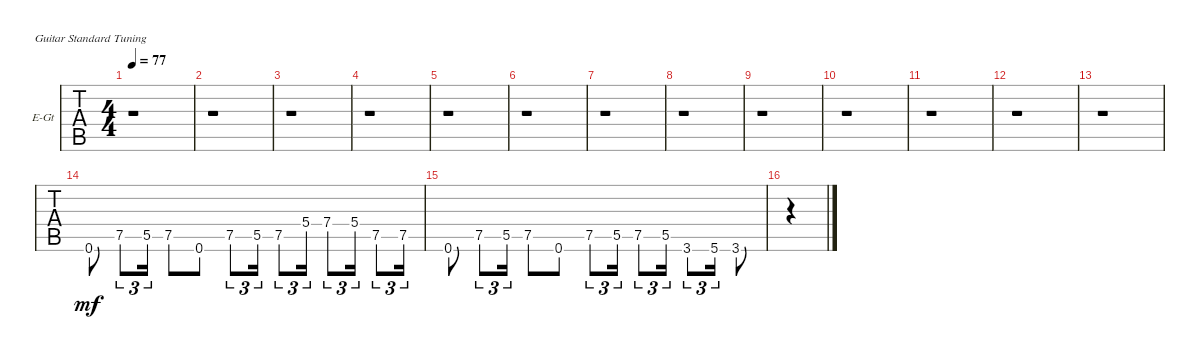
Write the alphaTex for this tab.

\defaultSystemsLayout 4
\bracketExtendMode groupsimilarinstruments
\firstSystemTrackNameOrientation horizontal
\otherSystemsTrackNameOrientation horizontal
\track ("Guitar" "E-Gt") {instrument overdrivenguitar}
\staff {tabs}
\tuning (E4 B3 G3 D3 A2 E2)
\ts (4 4)
\tempo 77
\clef g2
\ks c
r.1{dy mf} |
r.1 |
r.1 |
r.1 |
r.1 |
r.1 |
r.1 |
r.1 |
r.1 |
r.1 |
r.1 |
r.1 |
r.1 |
0.6.8 7.5.8{tu (3 2)} 5.5.16{tu (3 2)} 7.5.8 0.6.8 7.5.8{tu (3 2)} 5.5.16{tu (3 2)} 7.5.8{tu (3 2)} 5.4.16{tu (3 2)} 7.4.8{tu (3 2)} 5.4.16{tu (3 2)} 7.5.8{tu (3 2)} 7.5.16{tu (3 2)} |
0.6.8 7.5.8{tu (3 2)} 5.5.16{tu (3 2)} 7.5.8 0.6.8 7.5.8{tu (3 2)} 5.5.16{tu (3 2)} 7.5.8{tu (3 2)} 5.5.16{tu (3 2)} 3.6.8{tu (3 2)} 5.6.16{tu (3 2)} 3.6.8 |
\simile firstofdouble
